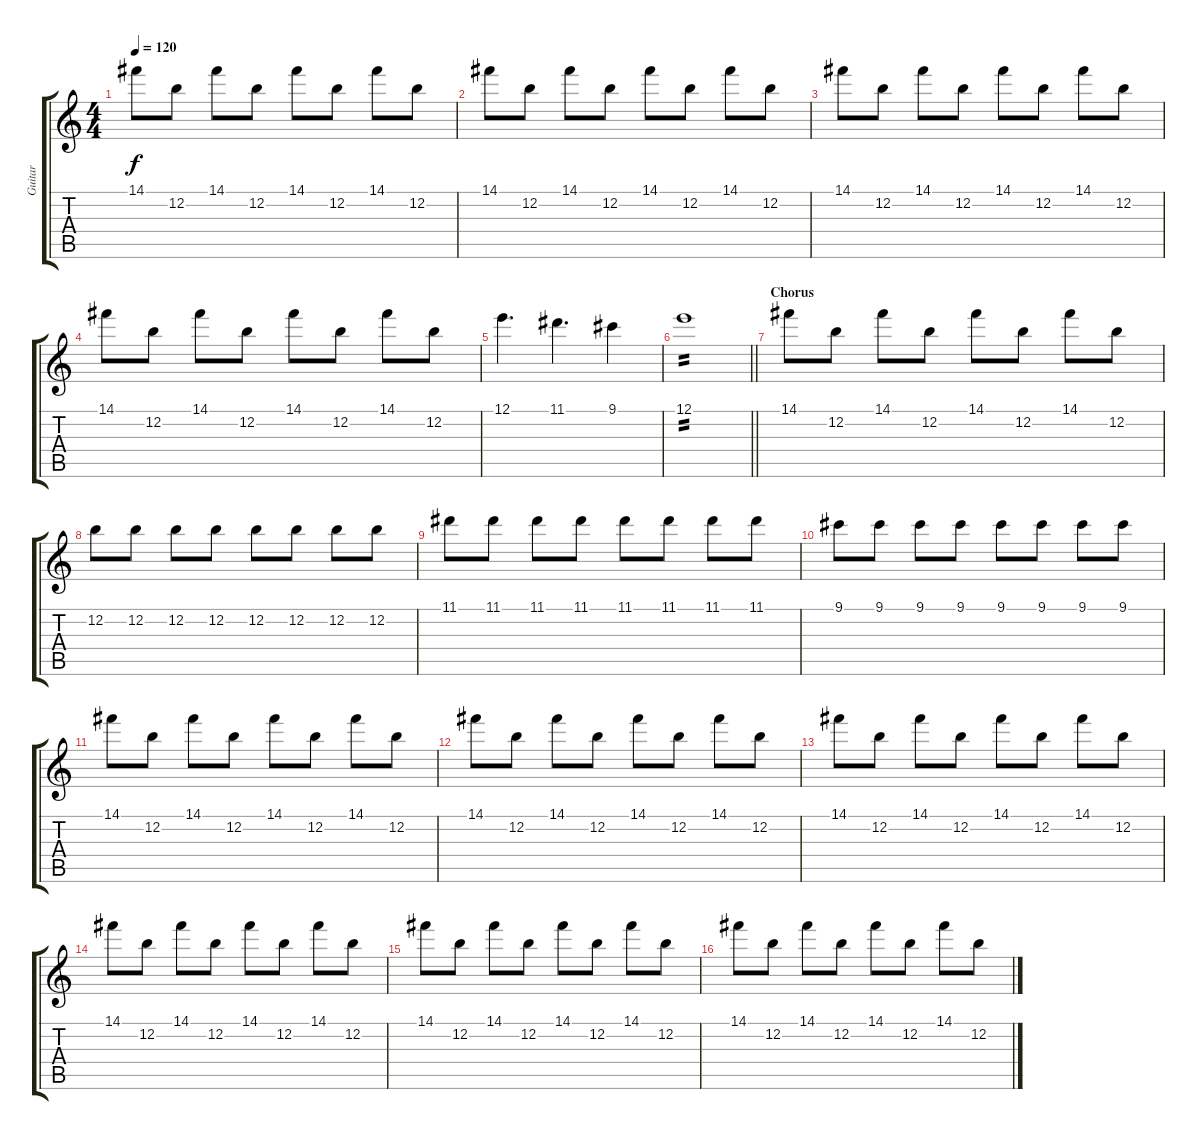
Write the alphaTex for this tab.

\track ("Guitar" "Guitar") {instrument overdrivenguitar}
\staff {score tabs}
\tuning (E4 B3 G3 D3 A2 E2) {hide}
\ts (4 4)
\tempo 120
\clef g2
\ks c
14.1.8{dy f} 12.2.8 14.1.8 12.2.8 14.1.8 12.2.8 14.1.8 12.2.8 |
14.1.8 12.2.8 14.1.8 12.2.8 14.1.8 12.2.8 14.1.8 12.2.8 |
14.1.8 12.2.8 14.1.8 12.2.8 14.1.8 12.2.8 14.1.8 12.2.8 |
14.1.8 12.2.8 14.1.8 12.2.8 14.1.8 12.2.8 14.1.8 12.2.8 |
12.1.4{d} 11.1.4{d} 9.1.4 |
\barLineRight lightlight
12.1.1{tp 2} |
\section ("" "Chorus")
14.1.8 12.2.8 14.1.8 12.2.8 14.1.8 12.2.8 14.1.8 12.2.8 |
12.2.8 12.2.8 12.2.8 12.2.8 12.2.8 12.2.8 12.2.8 12.2.8 |
11.1.8 11.1.8 11.1.8 11.1.8 11.1.8 11.1.8 11.1.8 11.1.8 |
9.1.8 9.1.8 9.1.8 9.1.8 9.1.8 9.1.8 9.1.8 9.1.8 |
14.1.8 12.2.8 14.1.8 12.2.8 14.1.8 12.2.8 14.1.8 12.2.8 |
14.1.8 12.2.8 14.1.8 12.2.8 14.1.8 12.2.8 14.1.8 12.2.8 |
14.1.8 12.2.8 14.1.8 12.2.8 14.1.8 12.2.8 14.1.8 12.2.8 |
14.1.8 12.2.8 14.1.8 12.2.8 14.1.8 12.2.8 14.1.8 12.2.8 |
14.1.8 12.2.8 14.1.8 12.2.8 14.1.8 12.2.8 14.1.8 12.2.8 |
14.1.8 12.2.8 14.1.8 12.2.8 14.1.8 12.2.8 14.1.8 12.2.8
